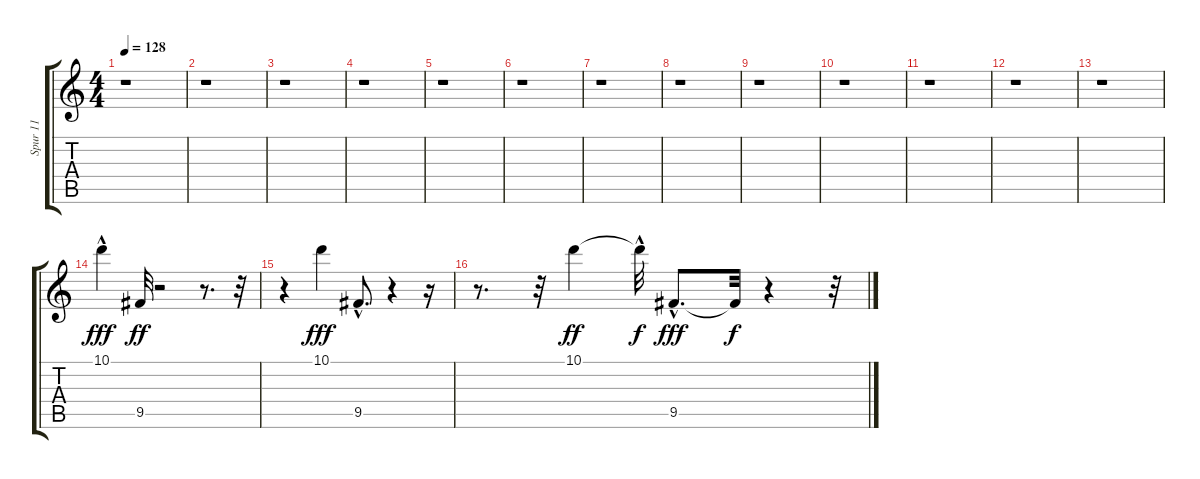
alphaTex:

\track ("Spur 11" "Spur 11") {instrument acousticguitarnylon}
\staff {score tabs}
\tuning (E4 B3 G3 D3 A2 E2) {hide}
\ts (4 4)
\tempo 128
\clef g2
\ks c
r.1{dy f} |
r.1 |
r.1 |
r.1 |
r.1 |
r.1 |
r.1 |
r.1 |
r.1 |
r.1 |
r.1 |
r.1 |
r.1 |
10.1{hac}.4{dy fff} 9.5.32{dy ff} r.2 r.8{d} r.32 |
r.4 10.1.4{dy fff} 9.5{hac}.8{d} r.4 r.16 |
r.8{d} r.32 10.1.4{dy ff} 10.1{hac t}.32{dy f} 9.5{hac}.8{d dy fff} 9.5{t}.32{dy f} r.4 r.32
